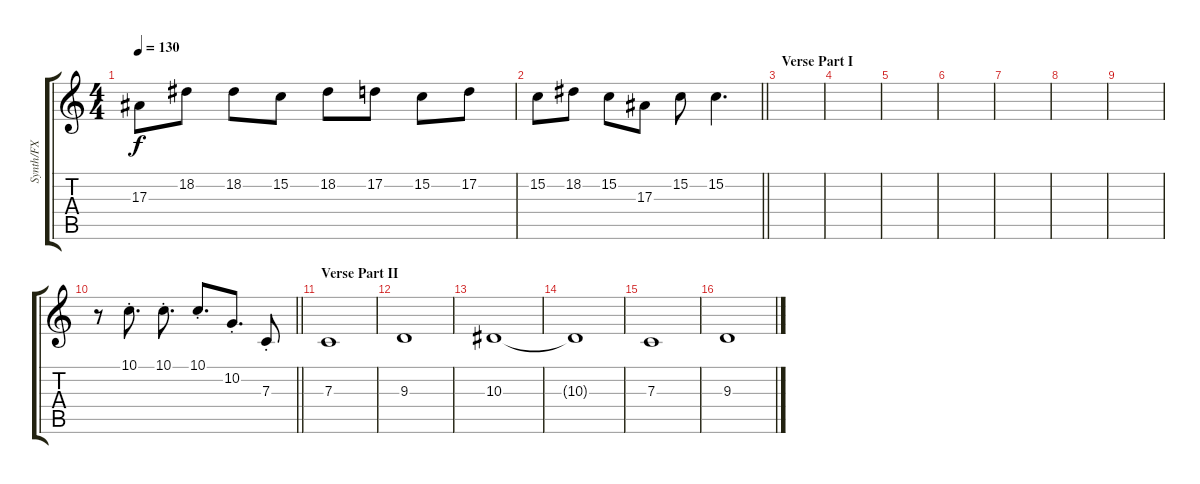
\track ("Synth/FX" "Synth/FX") {instrument vibraphone}
\staff {score tabs}
\tuning (D4 A3 F3 C3 G2 C2) {hide}
\ts (4 4)
\tempo 130
\clef g2
\ks c
17.3.8{dy f} 18.2.8 18.2.8 15.2.8 18.2.8 17.2.8 15.2.8 17.2.8 |
\barLineRight lightlight
15.2.8 18.2.8 15.2.8 17.3.8 15.2.8 15.2.4{d} |
\section ("" "Verse Part I")
|
|
|
|
|
|
|
\barLineRight lightlight
r.8{volume 11 instrument vibraphone} 10.1{st}.8{d} 10.1{st}.8{d} 10.1{st}.8{d} 10.2{st}.8{d} 7.3{st}.8 |
\section ("" "Verse Part II")
7.3.1{instrument lead1square} |
9.3.1 |
10.3.1 |
10.3{t}.1 |
7.3.1 |
9.3.1
